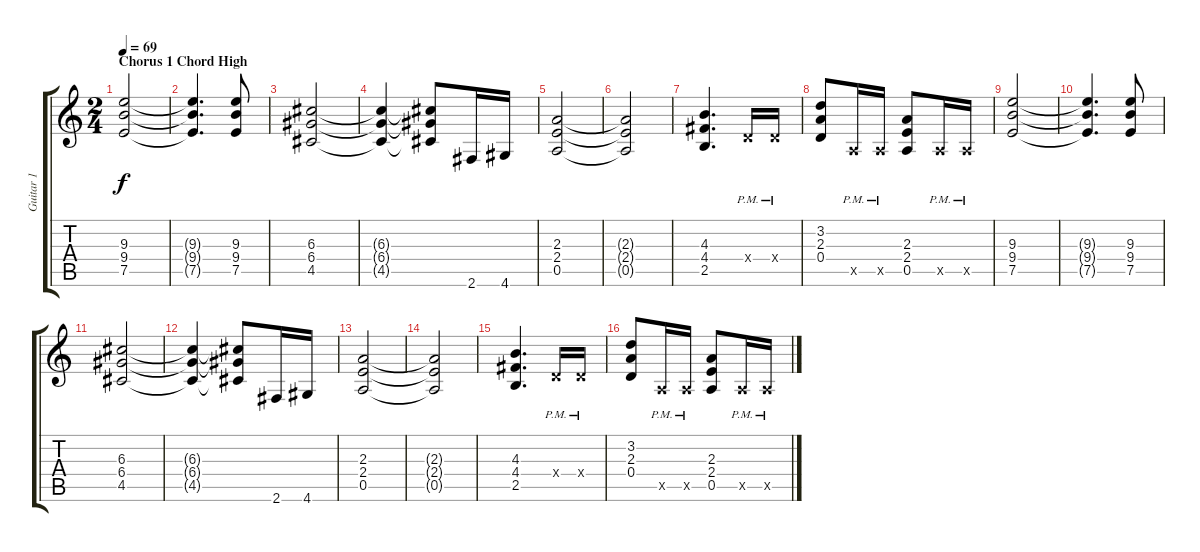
\track ("Guitar 1" "Guitar 1") {instrument distortionguitar}
\staff {score tabs}
\tuning (E4 B3 G3 D3 A2 E2) {hide}
\ts (2 4)
\section ("" "Chorus 1 Chord High")
\tempo 69
\clef g2
\ks c
(9.3 9.4 7.5).2{dy f} |
(9.3{t} 9.4{t} 7.5{t}).4{d} (9.3 9.4 7.5).8 |
(6.3 6.4 4.5).2 |
(6.3{t} 6.4{t} 4.5{t}).4 (6.3{t} 6.4{t} 4.5{t}).8 2.6.16 4.6.16 |
(2.3 2.4 0.5).2 |
(2.3{t} 2.4{t} 0.5{t}).2 |
(4.3 4.4 2.5).4{d} 0.4{pm x}.16 0.4{pm x}.16 |
(3.2 2.3 0.4).8 0.5{pm x}.16 0.5{pm x}.16 (2.3 2.4 0.5).8 0.5{pm x}.16 0.5{pm x}.16 |
(9.3 9.4 7.5).2 |
(9.3{t} 9.4{t} 7.5{t}).4{d} (9.3 9.4 7.5).8 |
(6.3 6.4 4.5).2 |
(6.3{t} 6.4{t} 4.5{t}).4 (6.3{t} 6.4{t} 4.5{t}).8 2.6.16 4.6.16 |
(2.3 2.4 0.5).2 |
(2.3{t} 2.4{t} 0.5{t}).2 |
(4.3 4.4 2.5).4{d} 0.4{pm x}.16 0.4{pm x}.16 |
(3.2 2.3 0.4).8 0.5{pm x}.16 0.5{pm x}.16 (2.3 2.4 0.5).8 0.5{pm x}.16 0.5{pm x}.16
